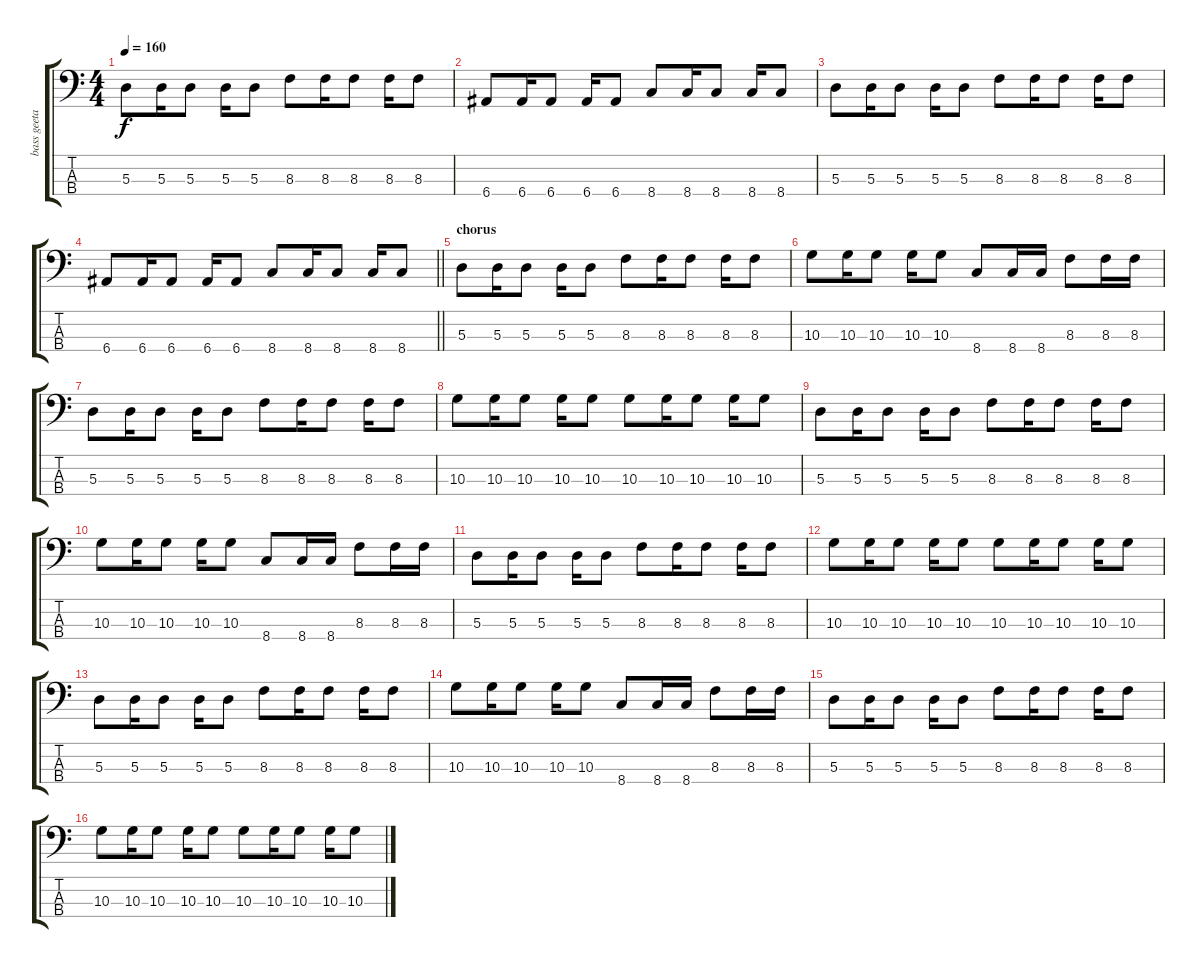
\track ("bass geetar" "bass geeta") {instrument electricbasspick}
\staff {score tabs}
\tuning (G2 D2 A1 E1) {hide}
\ts (4 4)
\tempo 160
\clef f4
\ks c
5.3.8{dy f} 5.3.16 5.3.8 5.3.16 5.3.8 8.3.8 8.3.16 8.3.8 8.3.16 8.3.8 |
6.4.8 6.4.16 6.4.8 6.4.16 6.4.8 8.4.8 8.4.16 8.4.8 8.4.16 8.4.8 |
5.3.8 5.3.16 5.3.8 5.3.16 5.3.8 8.3.8 8.3.16 8.3.8 8.3.16 8.3.8 |
\barLineRight lightlight
6.4.8 6.4.16 6.4.8 6.4.16 6.4.8 8.4.8 8.4.16 8.4.8 8.4.16 8.4.8 |
\section ("" "chorus")
5.3.8 5.3.16 5.3.8 5.3.16 5.3.8 8.3.8 8.3.16 8.3.8 8.3.16 8.3.8 |
10.3.8 10.3.16 10.3.8 10.3.16 10.3.8 8.4.8 8.4.16 8.4.16 8.3.8 8.3.16 8.3.16 |
5.3.8 5.3.16 5.3.8 5.3.16 5.3.8 8.3.8 8.3.16 8.3.8 8.3.16 8.3.8 |
10.3.8 10.3.16 10.3.8 10.3.16 10.3.8 10.3.8 10.3.16 10.3.8 10.3.16 10.3.8 |
5.3.8 5.3.16 5.3.8 5.3.16 5.3.8 8.3.8 8.3.16 8.3.8 8.3.16 8.3.8 |
10.3.8 10.3.16 10.3.8 10.3.16 10.3.8 8.4.8 8.4.16 8.4.16 8.3.8 8.3.16 8.3.16 |
5.3.8 5.3.16 5.3.8 5.3.16 5.3.8 8.3.8 8.3.16 8.3.8 8.3.16 8.3.8 |
10.3.8 10.3.16 10.3.8 10.3.16 10.3.8 10.3.8 10.3.16 10.3.8 10.3.16 10.3.8 |
5.3.8 5.3.16 5.3.8 5.3.16 5.3.8 8.3.8 8.3.16 8.3.8 8.3.16 8.3.8 |
10.3.8 10.3.16 10.3.8 10.3.16 10.3.8 8.4.8 8.4.16 8.4.16 8.3.8 8.3.16 8.3.16 |
5.3.8 5.3.16 5.3.8 5.3.16 5.3.8 8.3.8 8.3.16 8.3.8 8.3.16 8.3.8 |
10.3.8 10.3.16 10.3.8 10.3.16 10.3.8 10.3.8 10.3.16 10.3.8 10.3.16 10.3.8
